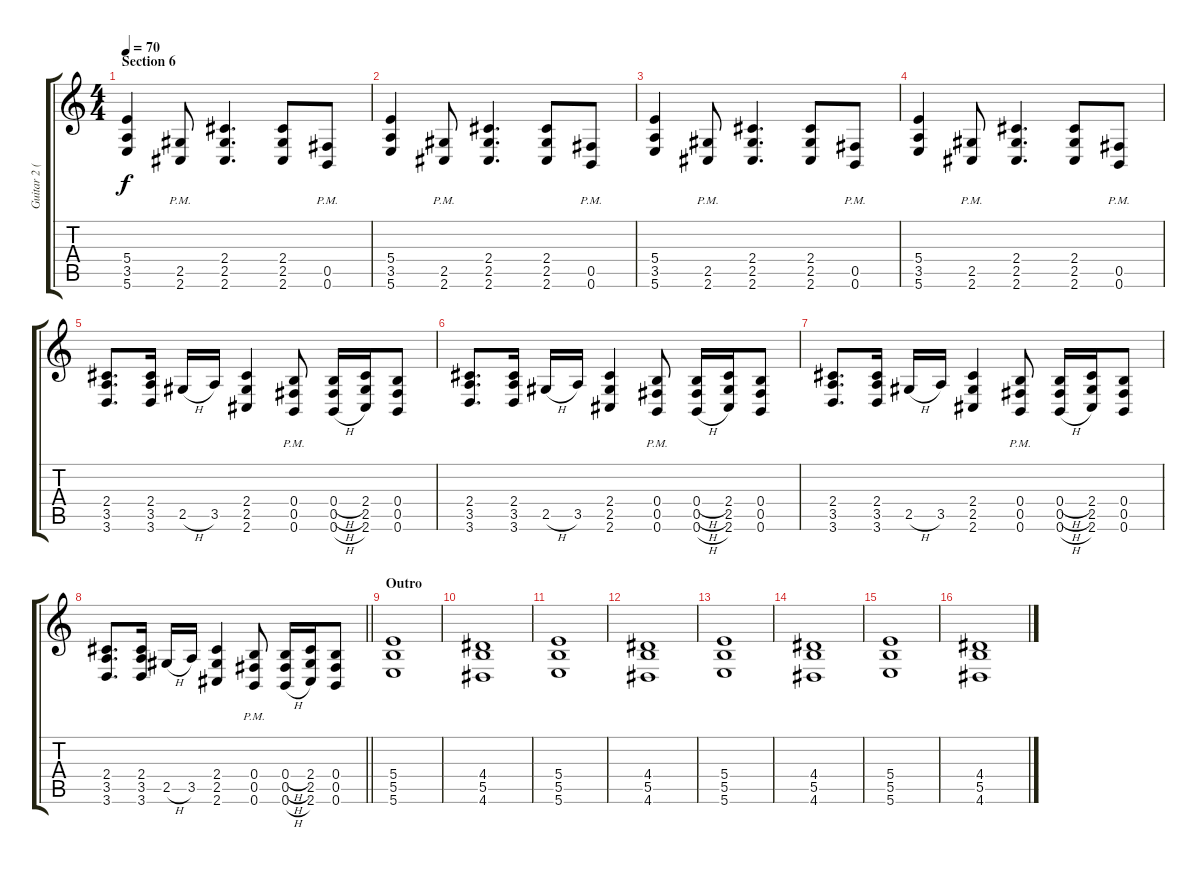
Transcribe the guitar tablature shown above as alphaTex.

\track ("Guitar 2 (Distortion)" "Guitar 2 (") {instrument distortionguitar}
\staff {score tabs}
\tuning (Db4 Ab3 E3 B2 Gb2 B1) {hide}
\ts (4 4)
\section ("" "Section 6")
\tempo 70
\clef g2
\ks c
(5.4 3.5 5.6).4{dy f} (2.5{pm} 2.6{pm}).8 (2.4 2.5 2.6).4{d} (2.4 2.5 2.6).8 (0.5{pm} 0.6{pm}).8 |
(5.4 3.5 5.6).4 (2.5{pm} 2.6{pm}).8 (2.4 2.5 2.6).4{d} (2.4 2.5 2.6).8 (0.5{pm} 0.6{pm}).8 |
(5.4 3.5 5.6).4 (2.5{pm} 2.6{pm}).8 (2.4 2.5 2.6).4{d} (2.4 2.5 2.6).8 (0.5{pm} 0.6{pm}).8 |
(5.4 3.5 5.6).4 (2.5{pm} 2.6{pm}).8 (2.4 2.5 2.6).4{d} (2.4 2.5 2.6).8 (0.5{pm} 0.6{pm}).8 |
(2.4 3.5 3.6).8{d} (2.4 3.5 3.6).16 2.5{h}.16 3.5.16 (2.4 2.5 2.6).4 (0.4{pm} 0.5{pm} 0.6{pm}).8 (0.4{h} 0.5{h} 0.6{h}).16 (2.4 2.5 2.6).16 (0.4 0.5 0.6).8 |
(2.4 3.5 3.6).8{d} (2.4 3.5 3.6).16 2.5{h}.16 3.5.16 (2.4 2.5 2.6).4 (0.4{pm} 0.5{pm} 0.6{pm}).8 (0.4{h} 0.5{h} 0.6{h}).16 (2.4 2.5 2.6).16 (0.4 0.5 0.6).8 |
(2.4 3.5 3.6).8{d} (2.4 3.5 3.6).16 2.5{h}.16 3.5.16 (2.4 2.5 2.6).4 (0.4{pm} 0.5{pm} 0.6{pm}).8 (0.4{h} 0.5{h} 0.6{h}).16 (2.4 2.5 2.6).16 (0.4 0.5 0.6).8 |
\barLineRight lightlight
(2.4 3.5 3.6).8{d} (2.4 3.5 3.6).16 2.5{h}.16 3.5.16 (2.4 2.5 2.6).4 (0.4{pm} 0.5{pm} 0.6{pm}).8 (0.4{h} 0.5{h} 0.6{h}).16 (2.4 2.5 2.6).16 (0.4 0.5 0.6).8 |
\section ("" "Outro")
(5.4 5.5 5.6).1 |
(4.4 5.5 4.6).1 |
(5.4 5.5 5.6).1 |
(4.4 5.5 4.6).1 |
(5.4 5.5 5.6).1 |
(4.4 5.5 4.6).1 |
(5.4 5.5 5.6).1 |
(4.4 5.5 4.6).1
